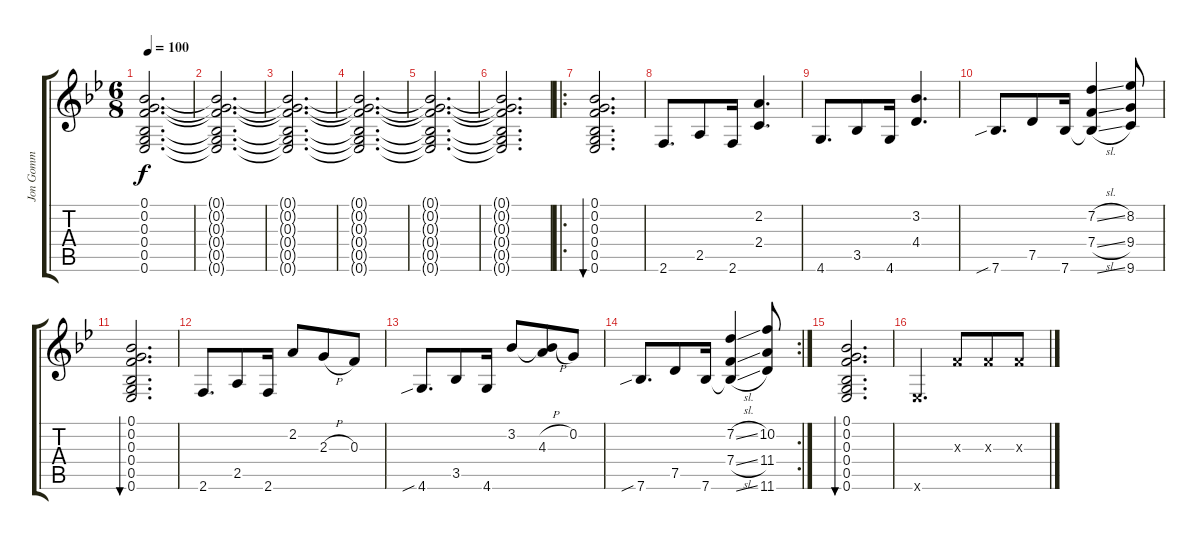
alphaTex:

\track ("Jon Gomm" "Jon Gomm") {instrument acousticguitarsteel}
\staff {score tabs}
\tuning (Bb3 G3 F3 Bb2 G2 Eb2) {hide}
\ts (6 8)
\tempo 100
\clef g2
\ks bb
(0.1{t} 0.2{t} 0.3{t} 0.4{t} 0.5{t} 0.6{t}).2{d dy f} |
(0.1{t} 0.2{t} 0.3{t} 0.4{t} 0.5{t} 0.6{t}).2{d} |
(0.1{t} 0.2{t} 0.3{t} 0.4{t} 0.5{t} 0.6{t}).2{d} |
(0.1{t} 0.2{t} 0.3{t} 0.4{t} 0.5{t} 0.6{t}).2{d} |
(0.1{t} 0.2{t} 0.3{t} 0.4{t} 0.5{t} 0.6{t}).2{d} |
(0.1{t} 0.2{t} 0.3{t} 0.4{t} 0.5{t} 0.6{t}).2{d} |
\ro
(0.1 0.2 0.3 0.4 0.5 0.6).2{d bu 240} |
2.6.8{d} 2.5.8 2.6.16 (2.2 2.4).4{d} |
4.6.8{d} 3.5.8 4.6.16 (3.2 4.4).4{d} |
7.6{sib}.8{d} 7.5.8 7.6.16 (7.2{sl} 7.4{sl} 7.6{sl t}).4 (8.2 9.4 9.6).8 |
(0.1 0.2 0.3 0.4 0.5 0.6).2{d bu 120} |
2.6.8{d} 2.5.8 2.6.16 2.2.8 2.3{h}.8 0.3.8 |
4.6{sib}.8{d} 3.5.8 4.6.16 3.2.8 (3.2{h t} 4.3).8 0.2.8 |
\rc 2
7.6{sib}.8{d} 7.5.8 7.6.16 (7.2{sl} 7.4{sl} 7.6{sl t}).4 (10.2 11.4 11.6).8 |
(0.1 0.2 0.3 0.4 0.5 0.6).2{d bu 120} |
0.6{x}.4{d} 0.3{x}.8 0.3{x}.8 0.3{x}.8
